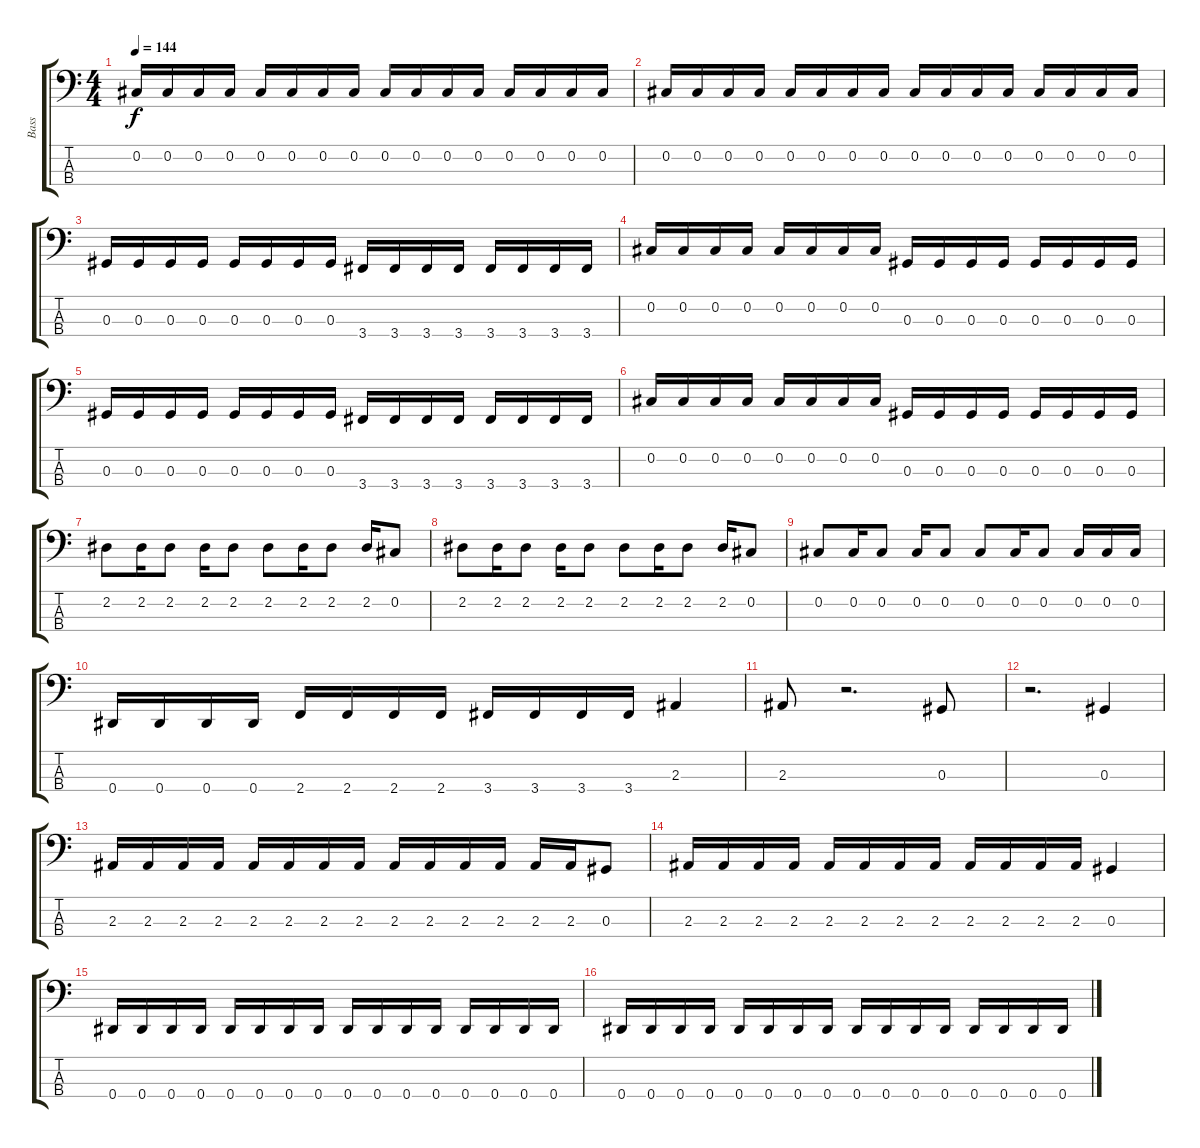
\track ("Bass" "Bass") {instrument electricbasspick}
\staff {score tabs}
\tuning (Gb2 Db2 Ab1 Eb1) {hide}
\ts (4 4)
\tempo 144
\clef f4
\ks c
0.2.16{dy f} 0.2.16 0.2.16 0.2.16 0.2.16 0.2.16 0.2.16 0.2.16 0.2.16 0.2.16 0.2.16 0.2.16 0.2.16 0.2.16 0.2.16 0.2.16 |
0.2.16 0.2.16 0.2.16 0.2.16 0.2.16 0.2.16 0.2.16 0.2.16 0.2.16 0.2.16 0.2.16 0.2.16 0.2.16 0.2.16 0.2.16 0.2.16 |
0.3.16 0.3.16 0.3.16 0.3.16 0.3.16 0.3.16 0.3.16 0.3.16 3.4.16 3.4.16 3.4.16 3.4.16 3.4.16 3.4.16 3.4.16 3.4.16 |
0.2.16 0.2.16 0.2.16 0.2.16 0.2.16 0.2.16 0.2.16 0.2.16 0.3.16 0.3.16 0.3.16 0.3.16 0.3.16 0.3.16 0.3.16 0.3.16 |
0.3.16 0.3.16 0.3.16 0.3.16 0.3.16 0.3.16 0.3.16 0.3.16 3.4.16 3.4.16 3.4.16 3.4.16 3.4.16 3.4.16 3.4.16 3.4.16 |
0.2.16 0.2.16 0.2.16 0.2.16 0.2.16 0.2.16 0.2.16 0.2.16 0.3.16 0.3.16 0.3.16 0.3.16 0.3.16 0.3.16 0.3.16 0.3.16 |
2.2.8 2.2.16 2.2.8 2.2.16 2.2.8 2.2.8 2.2.16 2.2.8 2.2.16 0.2.8 |
2.2.8 2.2.16 2.2.8 2.2.16 2.2.8 2.2.8 2.2.16 2.2.8 2.2.16 0.2.8 |
0.2.8 0.2.16 0.2.8 0.2.16 0.2.8 0.2.8 0.2.16 0.2.8 0.2.16 0.2.16 0.2.16 |
0.4.16 0.4.16 0.4.16 0.4.16 2.4.16 2.4.16 2.4.16 2.4.16 3.4.16 3.4.16 3.4.16 3.4.16 2.3.4 |
2.3.8 r.2{d} 0.3.8 |
r.2{d} 0.3.4 |
2.3.16 2.3.16 2.3.16 2.3.16 2.3.16 2.3.16 2.3.16 2.3.16 2.3.16 2.3.16 2.3.16 2.3.16 2.3.16 2.3.16 0.3.8 |
2.3.16 2.3.16 2.3.16 2.3.16 2.3.16 2.3.16 2.3.16 2.3.16 2.3.16 2.3.16 2.3.16 2.3.16 0.3.4 |
0.4.16 0.4.16 0.4.16 0.4.16 0.4.16 0.4.16 0.4.16 0.4.16 0.4.16 0.4.16 0.4.16 0.4.16 0.4.16 0.4.16 0.4.16 0.4.16 |
0.4.16 0.4.16 0.4.16 0.4.16 0.4.16 0.4.16 0.4.16 0.4.16 0.4.16 0.4.16 0.4.16 0.4.16 0.4.16 0.4.16 0.4.16 0.4.16
